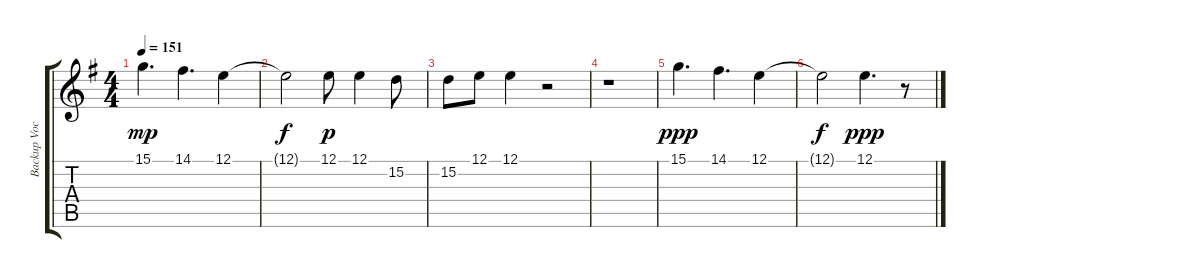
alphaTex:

\track ("Backup Vocal" "Backup Voc") {instrument voiceoohs}
\staff {score tabs}
\tuning (E4 B3 G3 D3 A2 E2) {hide}
\ts (4 4)
\tempo 151
\clef g2
\ks eminor
15.1.4{d dy mp} 14.1.4{d} 12.1.4 |
12.1{t}.2{dy f} 12.1.8{dy p} 12.1.4 15.2.8 |
15.2.8 12.1.8 12.1.4 r.2 |
r.1 |
15.1.4{d dy ppp} 14.1.4{d} 12.1.4 |
12.1{t}.2{dy f} 12.1.4{d dy ppp} r.8
